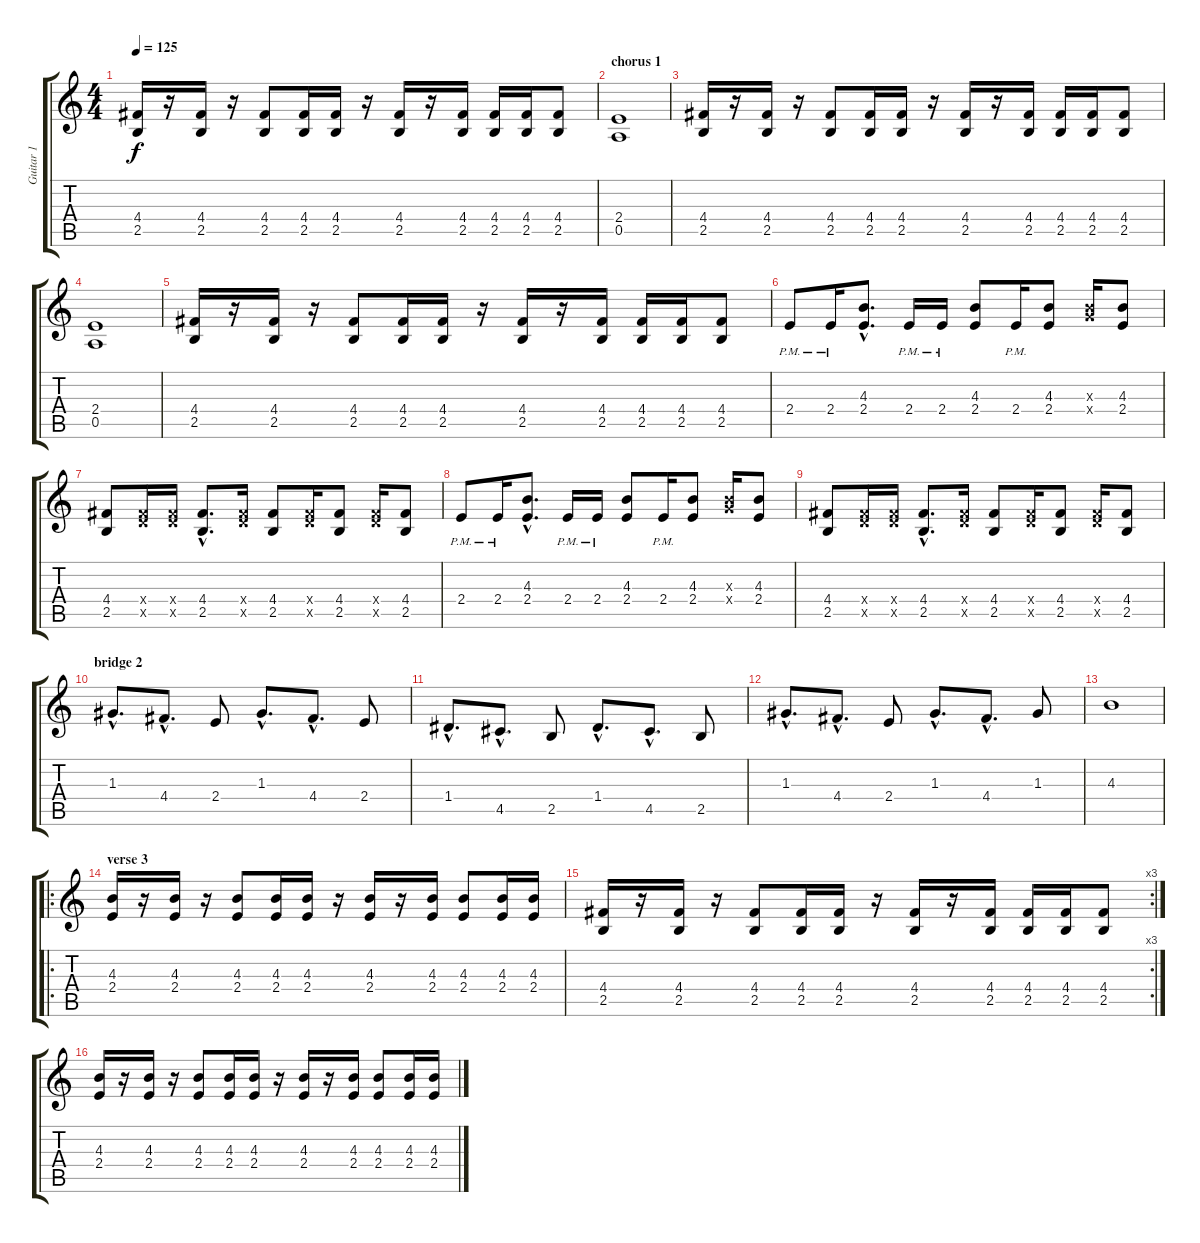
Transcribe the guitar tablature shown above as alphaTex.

\track ("Guitar 1" "Guitar 1") {instrument distortionguitar}
\staff {score tabs}
\tuning (E4 B3 G3 D3 A2 E2) {hide}
\ts (4 4)
\tempo 125
\clef g2
\ks c
(4.4 2.5).16{dy f} r.16 (4.4 2.5).16 r.16 (4.4 2.5).8 (4.4 2.5).16 (4.4 2.5).16 r.16 (4.4 2.5).16 r.16 (4.4 2.5).16 (4.4 2.5).16 (4.4 2.5).16 (4.4 2.5).8 |
\section ("" "chorus 1")
(2.4 0.5).1 |
(4.4 2.5).16 r.16 (4.4 2.5).16 r.16 (4.4 2.5).8 (4.4 2.5).16 (4.4 2.5).16 r.16 (4.4 2.5).16 r.16 (4.4 2.5).16 (4.4 2.5).16 (4.4 2.5).16 (4.4 2.5).8 |
(2.4 0.5).1 |
(4.4 2.5).16 r.16 (4.4 2.5).16 r.16 (4.4 2.5).8 (4.4 2.5).16 (4.4 2.5).16 r.16 (4.4 2.5).16 r.16 (4.4 2.5).16 (4.4 2.5).16 (4.4 2.5).16 (4.4 2.5).8 |
2.4{pm}.8{instrument electricguitarmuted} 2.4{pm}.16 (4.3{hac} 2.4{hac}).8{d instrument distortionguitar} 2.4{pm}.16{instrument electricguitarmuted} 2.4{pm}.16 (4.3 2.4).8{instrument distortionguitar} 2.4{pm}.16{instrument electricguitarmuted} (4.3 2.4).8{instrument distortionguitar} (0.3{x} 9.4{x}).16 (4.3 2.4).8 |
(4.4 2.5).8 (0.4{x} 9.5{x}).16 (0.4{x} 9.5{x}).16 (4.4{hac} 2.5{hac}).8{d} (0.4{x} 9.5{x}).16 (4.4 2.5).8 (0.4{x} 9.5{x}).16 (4.4 2.5).8 (0.4{x} 9.5{x}).16 (4.4 2.5).8 |
2.4{pm}.8{instrument electricguitarmuted} 2.4{pm}.16 (4.3{hac} 2.4{hac}).8{d instrument distortionguitar} 2.4{pm}.16{instrument electricguitarmuted} 2.4{pm}.16 (4.3 2.4).8{instrument distortionguitar} 2.4{pm}.16{instrument electricguitarmuted} (4.3 2.4).8{instrument distortionguitar} (0.3{x} 9.4{x}).16 (4.3 2.4).8 |
(4.4 2.5).8 (0.4{x} 9.5{x}).16 (0.4{x} 9.5{x}).16 (4.4{hac} 2.5{hac}).8{d} (0.4{x} 9.5{x}).16 (4.4 2.5).8 (0.4{x} 9.5{x}).16 (4.4 2.5).8 (0.4{x} 9.5{x}).16 (4.4 2.5).8 |
\section ("" "bridge 2")
1.3{hac}.8{d} 4.4{hac}.8{d} 2.4.8 1.3{hac}.8{d} 4.4{hac}.8{d} 2.4.8 |
1.4{hac}.8{d} 4.5{hac}.8{d} 2.5.8 1.4{hac}.8{d} 4.5{hac}.8{d} 2.5.8 |
1.3{hac}.8{d} 4.4{hac}.8{d} 2.4.8 1.3{hac}.8{d} 4.4{hac}.8{d} 1.3.8 |
4.3.1 |
\ro
\section ("" "verse 3")
(4.3 2.4).16 r.16 (4.3 2.4).16 r.16 (4.3 2.4).8 (4.3 2.4).16 (4.3 2.4).16 r.16 (4.3 2.4).16 r.16 (4.3 2.4).16 (4.3 2.4).8 (4.3 2.4).16 (4.3 2.4).16 |
\rc 3
(4.4 2.5).16 r.16 (4.4 2.5).16 r.16 (4.4 2.5).8 (4.4 2.5).16 (4.4 2.5).16 r.16 (4.4 2.5).16 r.16 (4.4 2.5).16 (4.4 2.5).16 (4.4 2.5).16 (4.4 2.5).8 |
(4.3 2.4).16 r.16 (4.3 2.4).16 r.16 (4.3 2.4).8 (4.3 2.4).16 (4.3 2.4).16 r.16 (4.3 2.4).16 r.16 (4.3 2.4).16 (4.3 2.4).8 (4.3 2.4).16 (4.3 2.4).16
